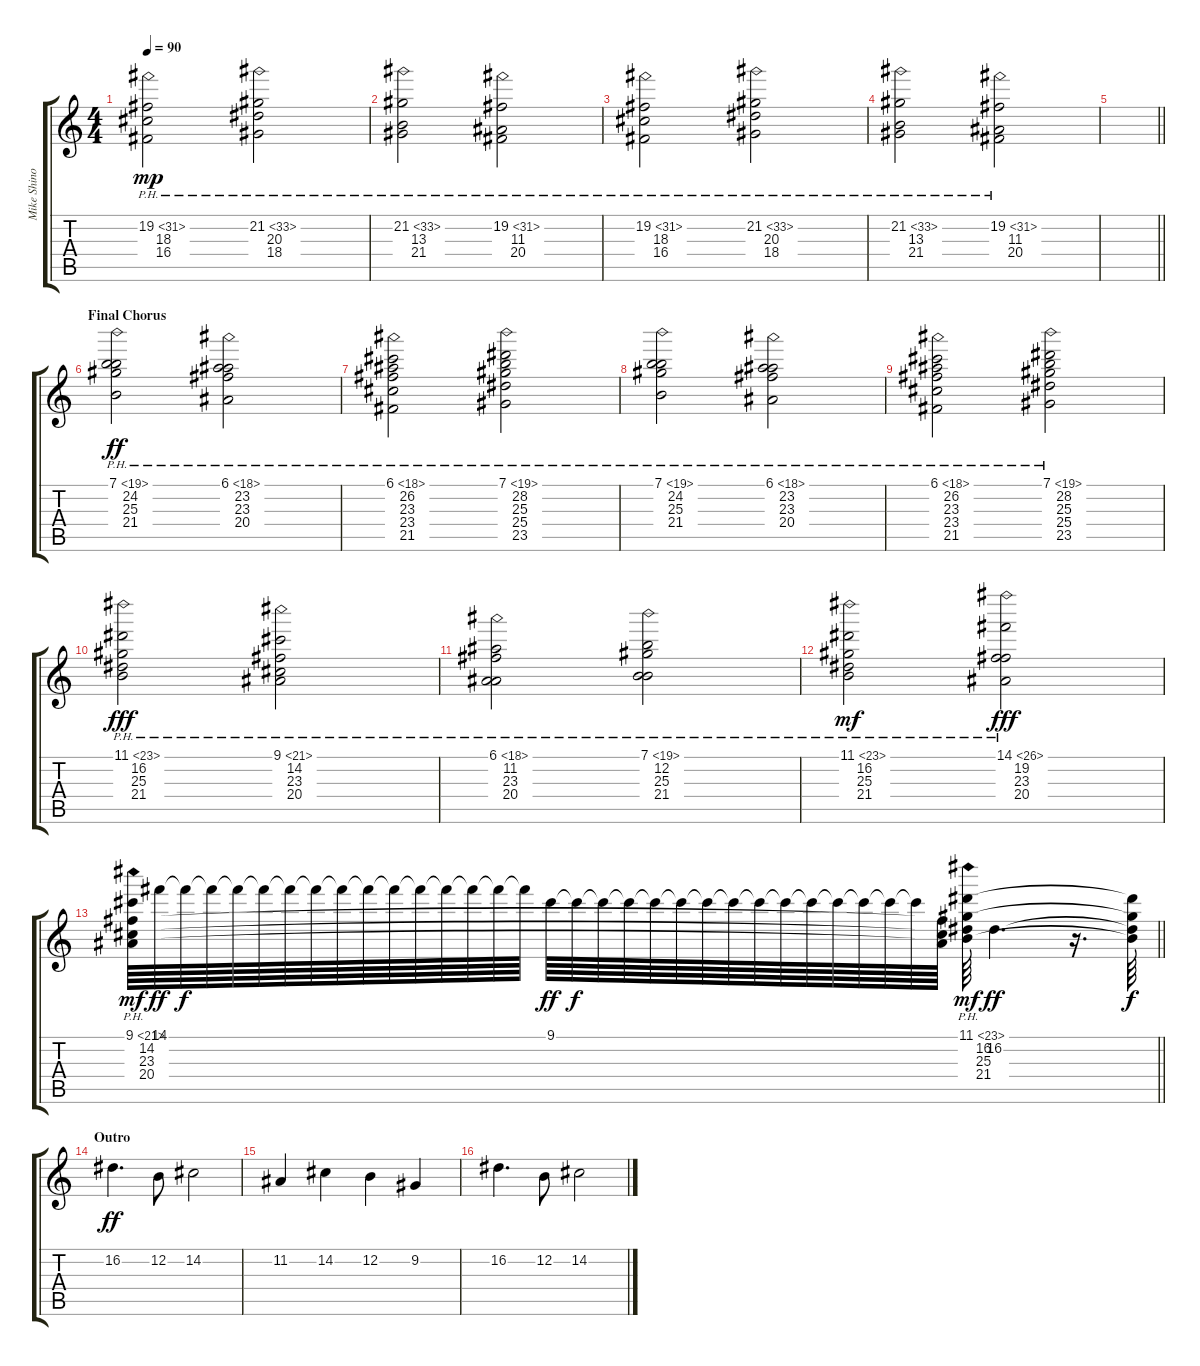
\track ("Mike Shinoda - Organ (synth.) " "Mike Shino") {instrument percussiveorgan}
\staff {score tabs}
\tuning (E5 B3 G3 D3 A2 E2) {hide}
\ts (4 4)
\tempo 90
\clef g2
\ks c
(19.2{ph 12} 18.3 16.4).2{dy mp} (21.2{ph 12} 20.3 18.4).2 |
(21.2{ph 12} 13.3 21.4).2 (19.2{ph 12} 11.3 20.4).2 |
(19.2{ph 12} 18.3 16.4).2 (21.2{ph 12} 20.3 18.4).2 |
(21.2{ph 12} 13.3 21.4).2 (19.2{ph 12} 11.3 20.4).2 |
\barLineRight lightlight
|
\section ("" "Final Chorus ")
(7.1{ph 12} 24.2 25.3 21.4).2{dy ff volume 10} (6.1{ph 12} 23.2 23.3 20.4).2 |
(6.1{ph 12} 26.2 23.3 23.4 21.5).2 (7.1{ph 12} 28.2 25.3 25.4 23.5).2 |
(7.1{ph 12} 24.2 25.3 21.4).2 (6.1{ph 12} 23.2 23.3 20.4).2 |
(6.1{ph 12} 26.2 23.3 23.4 21.5).2 (7.1{ph 12} 28.2 25.3 25.4 23.5).2 |
(11.1{ph 12} 16.2 25.3 21.4).2{dy fff} (9.1{ph 12} 14.2 23.3 20.4).2 |
(6.1{ph 12} 11.2 23.3 20.4).2 (7.1{ph 12} 12.2 25.3 21.4).2 |
(11.1{ph 12} 16.2 25.3 21.4).2{dy mf} (14.1{ph 12} 19.2 23.3 20.4).2{dy fff} |
\barLineRight lightlight
(9.1{ph 12} 14.2 23.3 20.4).64{dy mf} 14.1.64{dy ff instrument rockorgan} 14.1{t}.64{dy f} 14.1{t}.64 14.1{t}.64 14.1{t}.64 14.1{t}.64 14.1{t}.64 14.1{t}.64 14.1{t}.64 14.1{t}.64 14.1{t}.64 14.1{t}.64 14.1{t}.64 14.1{t}.64 14.1{t}.64 9.1.64{dy ff} 9.1{t}.64{dy f} 9.1{t}.64 9.1{t}.64 9.1{t}.64 9.1{t}.64 9.1{t}.64 9.1{t}.64 9.1{t}.64 9.1{t}.64 9.1{t}.64 9.1{t}.64 9.1{t}.64 9.1{t}.64 9.1{t}.64 (14.2{t} 23.3{t} 20.4{t}).64 (11.1{ph 12} 16.2 25.3 21.4).64{dy mf instrument percussiveorgan} 16.2.4{d dy ff instrument choiraahs} r.16{d} (11.1{t} 16.2{t} 25.3{t} 21.4{t}).64{dy f} |
\section ("" "Outro")
16.2.4{d dy ff} 12.2.8 14.2.2 |
11.2.4 14.2.4 12.2.4 9.2.4 |
16.2.4{d} 12.2.8 14.2.2
